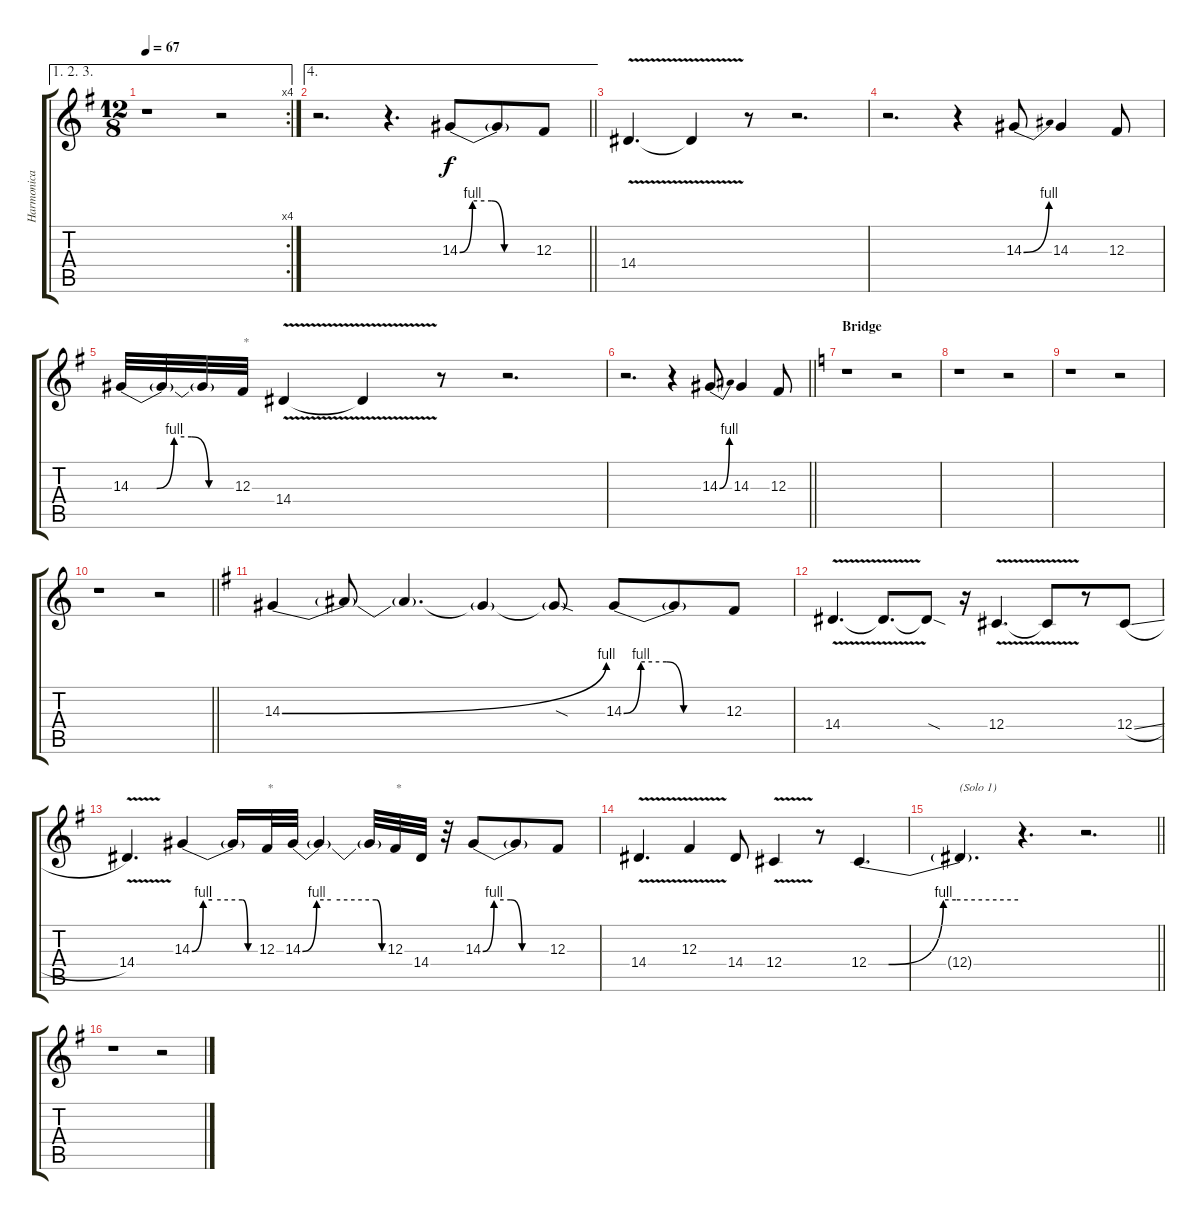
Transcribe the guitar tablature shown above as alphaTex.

\track ("Harmonica" "Harmonica") {instrument harmonica}
\staff {score tabs}
\tuning (Eb4 Bb3 Gb3 Db3 Ab2 Eb2) {hide}
\ae (1 2 3)
\rc 4
\ts (12 8)
\tempo 67
\clef g2
\ks eminor
r.1{dy f} r.2 |
\ae 4
\barLineRight lightlight
r.2{d} r.4{d} 14.3{be (custom 0 0 10 4 25 4 35 0 60 0)}.8 14.3{t}.8 12.3.8 |
\section ("" "")
14.4{v}.4{d} 14.4{t}.4 r.8 r.2{d} |
r.2{d} r.4 14.3{be (bend 0 0 60 4)}.8 14.3.4 12.3.8 |
14.3{be (custom 0 0 15 0 25 4 35 4 45 0 60 0)}.32 14.3{t}.32 14.3{t}.32 12.3.32{txt "*"} 14.4{v}.4 14.4{t}.4 r.8 r.2{d} |
\barLineRight lightlight
r.2{d} r.4 14.3{be (bend 0 0 60 4)}.8 14.3.4 12.3.8 |
\section ("" "Bridge")
\ks aminor
r.1 r.2 |
r.1 r.2 |
r.1 r.2 |
\barLineRight lightlight
r.1 r.2 |
\section ("" "")
\ks eminor
14.3{be (bend 0 0 60 4)}.4 14.3{t}.8 14.3{t}.4{d} 14.3{t}.4 14.3{sod t}.8 14.3{be (custom 0 0 10 4 25 4 35 0 60 0)}.8 14.3{t}.8 12.3.8 |
14.4{v}.4{d} 14.4{t}.8{d} 14.4{sod t}.8 r.16 12.4{v}.4{d} 12.4{t}.8 r.8 12.4{sl}.8 |
14.4{v}.4{d} 14.3{be (custom 0 0 10 4 18 4 45 4 50 0 60 0)}.4 14.3{t}.16 12.3.32{txt "*"} 14.3{be (custom 0 0 10 4 20 4 52 4 56 0 60 0)}.32 14.3{t}.4 14.3{t}.32 12.3.32{txt "*"} 14.4.32 r.32 14.3{be (custom 0 0 10 4 25 4 35 0 60 0)}.8 14.3{t}.8 12.3.8 |
14.4{v}.4{d} 12.3{v}.4 14.4.8 12.4{v}.4 r.8 12.4{be (custom 0 0 8 0 30 4 35 4 60 4)}.4{d} |
\barLineRight lightlight
12.4{t}.4{d txt "(Solo 1)"} r.4{d} r.2{d} |
\section ("" "")
r.1 r.2
